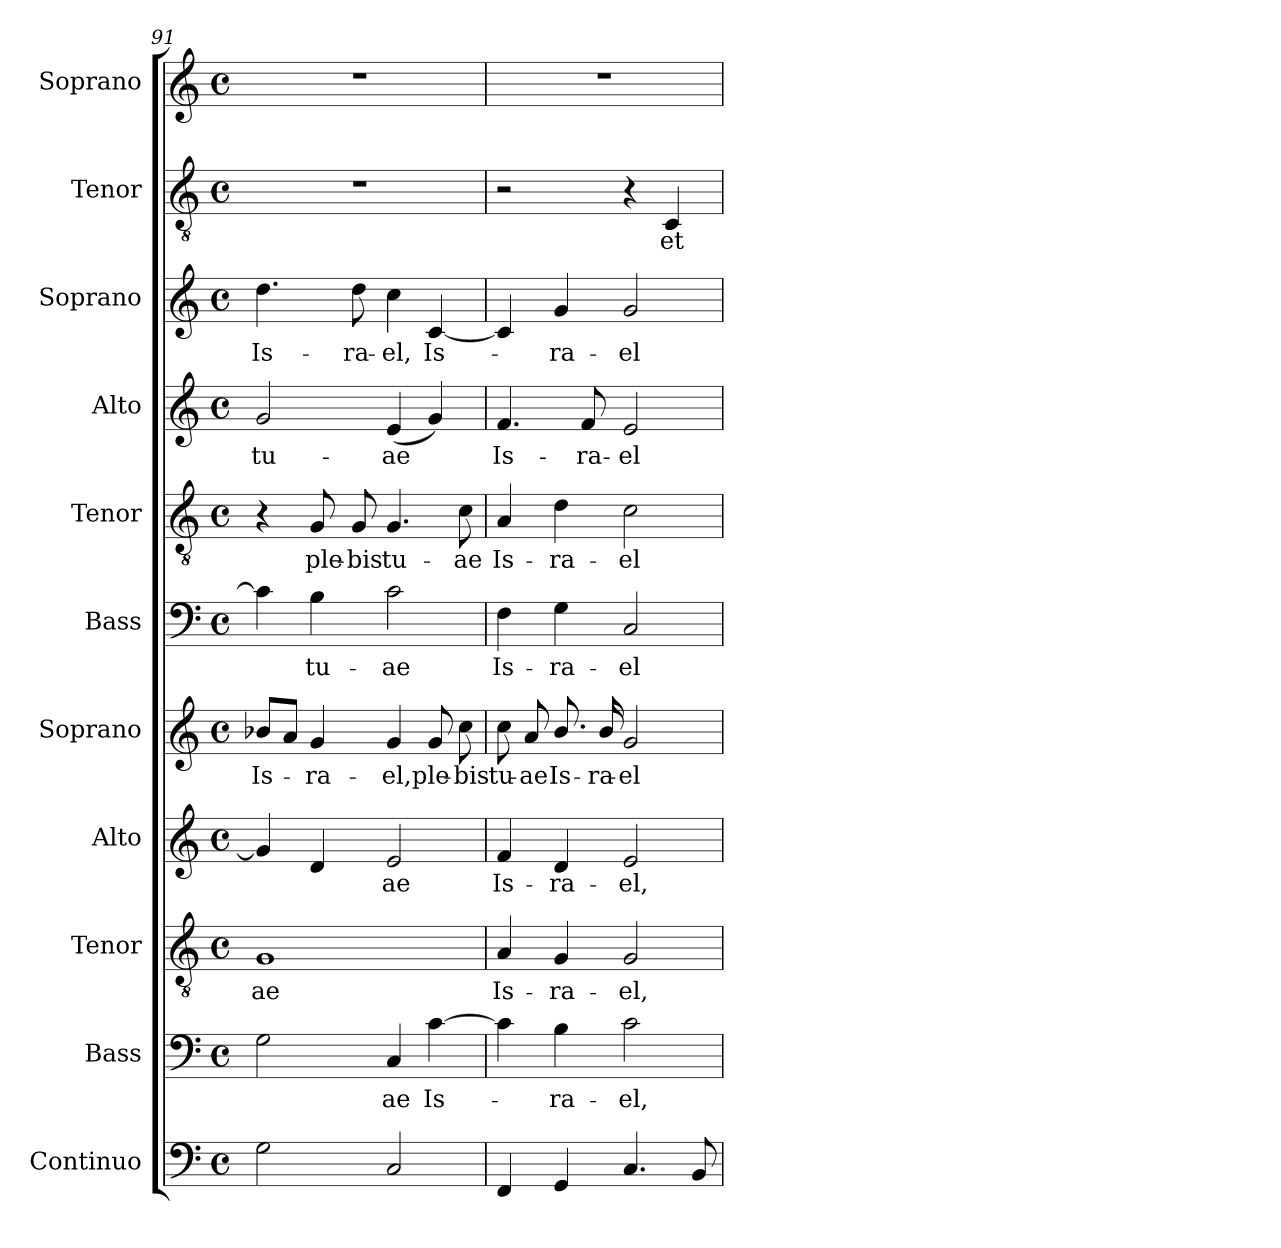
**kern	**kern	**text	**kern	**text	**kern	**text	**kern	**text	**kern	**text	**kern	**text	**kern	**text	**kern	**text	**kern	**text	**kern
*part11	*part10	*part10	*part9	*part9	*part8	*part8	*part7	*part7	*part6	*part6	*part5	*part5	*part4	*part4	*part3	*part3	*part2	*part2	*part1
*staff11	*staff10	*staff10	*staff9	*staff9	*staff8	*staff8	*staff7	*staff7	*staff6	*staff6	*staff5	*staff5	*staff4	*staff4	*staff3	*staff3	*staff2	*staff2	*staff1
*I"Continuo	*I"Bass	*	*I"Tenor	*	*I"Alto	*	*I"Soprano	*	*I"Bass	*	*I"Tenor	*	*I"Alto	*	*I"Soprano	*	*I"Tenor	*	*I"Soprano
*I'Cont.	*I'B.	*	*I'T.	*	*I'A.	*	*I'S.	*	*I'B.	*	*I'T.	*	*I'A.	*	*I'S.	*	*I'T.	*	*I'S.
*clefF4	*clefF4	*	*clefGv2	*	*clefG2	*	*clefG2	*	*clefF4	*	*clefGv2	*	*clefG2	*	*clefG2	*	*clefGv2	*	*clefG2
*	*	*	*ITrd7c12	*	*	*	*	*	*	*	*ITrd7c12	*	*	*	*	*	*ITrd7c12	*	*
*k[]	*k[]	*	*k[]	*	*k[]	*	*k[]	*	*k[]	*	*k[]	*	*k[]	*	*k[]	*	*k[]	*	*k[]
*C:	*C:	*	*C:	*	*C:	*	*C:	*	*C:	*	*C:	*	*C:	*	*C:	*	*C:	*	*C:
*M4/4	*M4/4	*	*M4/4	*	*M4/4	*	*M4/4	*	*M4/4	*	*M4/4	*	*M4/4	*	*M4/4	*	*M4/4	*	*M4/4
*met(c)	*met(c)	*	*met(c)	*	*met(c)	*	*met(c)	*	*met(c)	*	*met(c)	*	*met(c)	*	*met(c)	*	*met(c)	*	*met(c)
=91	=91	=91	=91	=91	=91	=91	=91	=91	=91	=91	=91	=91	=91	=91	=91	=91	=91	=91	=91
!	!	!	!	!LO:LY:b:color=#000000	!	!	!	!	!	!	!	!	!	!	!	!	!	!	!
!	!	!	!	!	!	!	!	!LO:LY:b:color=#000000	!	!	!	!	!	!	!	!	!	!	!
!	!	!	!	!	!	!	!	!	!	!	!	!	!	!LO:LY:b:color=#000000	!	!	!	!	!
!	!	!	!	!	!	!	!	!	!	!	!	!	!	!	!	!LO:LY:b:color=#000000	!	!	!
2Gi\	2Gi\	.	1GGi	-ae	4gi/]	.	8b-Xi/L	Is-	4ci\]	.	4r	.	2gi/	tu-	4.ddi\	Is-	1r	.	1r
.	.	.	.	.	.	.	8ai/J	.	.	.	.	.	.	.	.	.	.	.	.
!	!	!	!	!	!	!	!	!LO:LY:b:color=#000000	!	!	!	!	!	!	!	!	!	!	!
!	!	!	!	!	!	!	!	!	!	!LO:LY:b:color=#000000	!	!	!	!	!	!	!	!	!
!	!	!	!	!	!	!	!	!	!	!	!	!LO:LY:b:color=#000000	!	!	!	!	!	!	!
.	.	.	.	.	4di/	.	4gi/	-ra-	4Bi\	tu-	8GGi/	ple-	.	.	.	.	.	.	.
!	!	!	!	!	!	!	!	!	!	!	!	!LO:LY:b:color=#000000	!	!	!	!	!	!	!
!	!	!	!	!	!	!	!	!	!	!	!	!	!	!	!	!LO:LY:b:color=#000000	!	!	!
.	.	.	.	.	.	.	.	.	.	.	8GGi/	-bis	.	.	8ddi\	-ra-	.	.	.
!	!	!LO:LY:b:color=#000000	!	!	!	!	!	!	!	!	!	!	!	!	!	!	!	!	!
!	!	!	!	!	!	!LO:LY:b:color=#000000	!	!	!	!	!	!	!	!	!	!	!	!	!
!	!	!	!	!	!	!	!	!LO:LY:b:color=#000000	!	!	!	!	!	!	!	!	!	!	!
!	!	!	!	!	!	!	!	!	!	!LO:LY:b:color=#000000	!	!	!	!	!	!	!	!	!
!	!	!	!	!	!	!	!	!	!	!	!	!LO:LY:b:color=#000000	!	!	!	!	!	!	!
!	!	!	!	!	!	!	!	!	!	!	!	!	!	!LO:LY:b:color=#000000	!	!	!	!	!
!	!	!	!	!	!	!	!	!	!	!	!	!	!	!	!	!LO:LY:b:color=#000000	!	!	!
2Ci/	4Ci/	-ae	.	.	2ei/	-ae	4gi/	-el,	2ci\	-ae	4.GGi/	tu-	(4ei/	-ae	4cci\	-el,	.	.	.
!	!	!LO:LY:b:color=#000000	!	!	!	!	!	!	!	!	!	!	!	!	!	!	!	!	!
!	!	!	!	!	!	!	!	!LO:LY:b:color=#000000	!	!	!	!	!	!	!	!	!	!	!
!	!	!	!	!	!	!	!	!	!	!	!	!	!	!	!	!LO:LY:b:color=#000000	!	!	!
.	[4ci\	Is-	.	.	.	.	8gi/	ple-	.	.	.	.	4gi/)	.	[4ci/	Is-	.	.	.
!	!	!	!	!	!	!	!	!LO:LY:b:color=#000000	!	!	!	!	!	!	!	!	!	!	!
!	!	!	!	!	!	!	!	!	!	!	!	!LO:LY:b:color=#000000	!	!	!	!	!	!	!
.	.	.	.	.	.	.	8cci\	-bis	.	.	8Ci\	-ae	.	.	.	.	.	.	.
=92	=92	=92	=92	=92	=92	=92	=92	=92	=92	=92	=92	=92	=92	=92	=92	=92	=92	=92	=92
!	!	!	!	!LO:LY:b:color=#000000	!	!	!	!	!	!	!	!	!	!	!	!	!	!	!
!	!	!	!	!	!	!LO:LY:b:color=#000000	!	!	!	!	!	!	!	!	!	!	!	!	!
!	!	!	!	!	!	!	!	!LO:LY:b:color=#000000	!	!	!	!	!	!	!	!	!	!	!
!	!	!	!	!	!	!	!	!	!	!LO:LY:b:color=#000000	!	!	!	!	!	!	!	!	!
!	!	!	!	!	!	!	!	!	!	!	!	!LO:LY:b:color=#000000	!	!	!	!	!	!	!
!	!	!	!	!	!	!	!	!	!	!	!	!	!	!LO:LY:b:color=#000000	!	!	!	!	!
4FFi/	4ci\]	.	4AAi/	Is-	4fi/	Is-	8cci\	tu-	4Fi\	Is-	4AAi/	Is-	4.fi/	Is-	4ci/]	.	2r	.	1r
!	!	!	!	!	!	!	!	!LO:LY:b:color=#000000	!	!	!	!	!	!	!	!	!	!	!
.	.	.	.	.	.	.	8ai/	-ae	.	.	.	.	.	.	.	.	.	.	.
!	!	!LO:LY:b:color=#000000	!	!	!	!	!	!	!	!	!	!	!	!	!	!	!	!	!
!	!	!	!	!LO:LY:b:color=#000000	!	!	!	!	!	!	!	!	!	!	!	!	!	!	!
!	!	!	!	!	!	!LO:LY:b:color=#000000	!	!	!	!	!	!	!	!	!	!	!	!	!
!	!	!	!	!	!	!	!	!LO:LY:b:color=#000000	!	!	!	!	!	!	!	!	!	!	!
!	!	!	!	!	!	!	!	!	!	!LO:LY:b:color=#000000	!	!	!	!	!	!	!	!	!
!	!	!	!	!	!	!	!	!	!	!	!	!LO:LY:b:color=#000000	!	!	!	!	!	!	!
!	!	!	!	!	!	!	!	!	!	!	!	!	!	!	!	!LO:LY:b:color=#000000	!	!	!
4GGi/	4Bi\	-ra-	4GGi/	-ra-	4di/	-ra-	8.bi/	Is-	4Gi\	-ra-	4Di\	-ra-	.	.	4gi/	-ra-	.	.	.
!	!	!	!	!	!	!	!	!	!	!	!	!	!	!LO:LY:b:color=#000000	!	!	!	!	!
.	.	.	.	.	.	.	.	.	.	.	.	.	8fi/	-ra-	.	.	.	.	.
!	!	!	!	!	!	!	!	!LO:LY:b:color=#000000	!	!	!	!	!	!	!	!	!	!	!
.	.	.	.	.	.	.	16bi/	-ra-	.	.	.	.	.	.	.	.	.	.	.
!	!	!LO:LY:b:color=#000000	!	!	!	!	!	!	!	!	!	!	!	!	!	!	!	!	!
!	!	!	!	!LO:LY:b:color=#000000	!	!	!	!	!	!	!	!	!	!	!	!	!	!	!
!	!	!	!	!	!	!LO:LY:b:color=#000000	!	!	!	!	!	!	!	!	!	!	!	!	!
!	!	!	!	!	!	!	!	!LO:LY:b:color=#000000	!	!	!	!	!	!	!	!	!	!	!
!	!	!	!	!	!	!	!	!	!	!LO:LY:b:color=#000000	!	!	!	!	!	!	!	!	!
!	!	!	!	!	!	!	!	!	!	!	!	!LO:LY:b:color=#000000	!	!	!	!	!	!	!
!	!	!	!	!	!	!	!	!	!	!	!	!	!	!LO:LY:b:color=#000000	!	!	!	!	!
!	!	!	!	!	!	!	!	!	!	!	!	!	!	!	!	!LO:LY:b:color=#000000	!	!	!
4.Ci/	2ci\	-el,	2GGi/	-el,	2ei/	-el,	2gi/	-el	2Ci/	-el	2Ci\	-el	2ei/	-el	2gi/	-el	4r	.	.
!	!	!	!	!	!	!	!	!	!	!	!	!	!	!	!	!	!	!LO:LY:b:color=#000000	!
.	.	.	.	.	.	.	.	.	.	.	.	.	.	.	.	.	4CCi/	et	.
8BBi/	.	.	.	.	.	.	.	.	.	.	.	.	.	.	.	.	.	.	.
=	=	=	=	=	=	=	=	=	=	=	=	=	=	=	=	=	=	=	=
*-	*-	*-	*-	*-	*-	*-	*-	*-	*-	*-	*-	*-	*-	*-	*-	*-	*-	*-	*-
